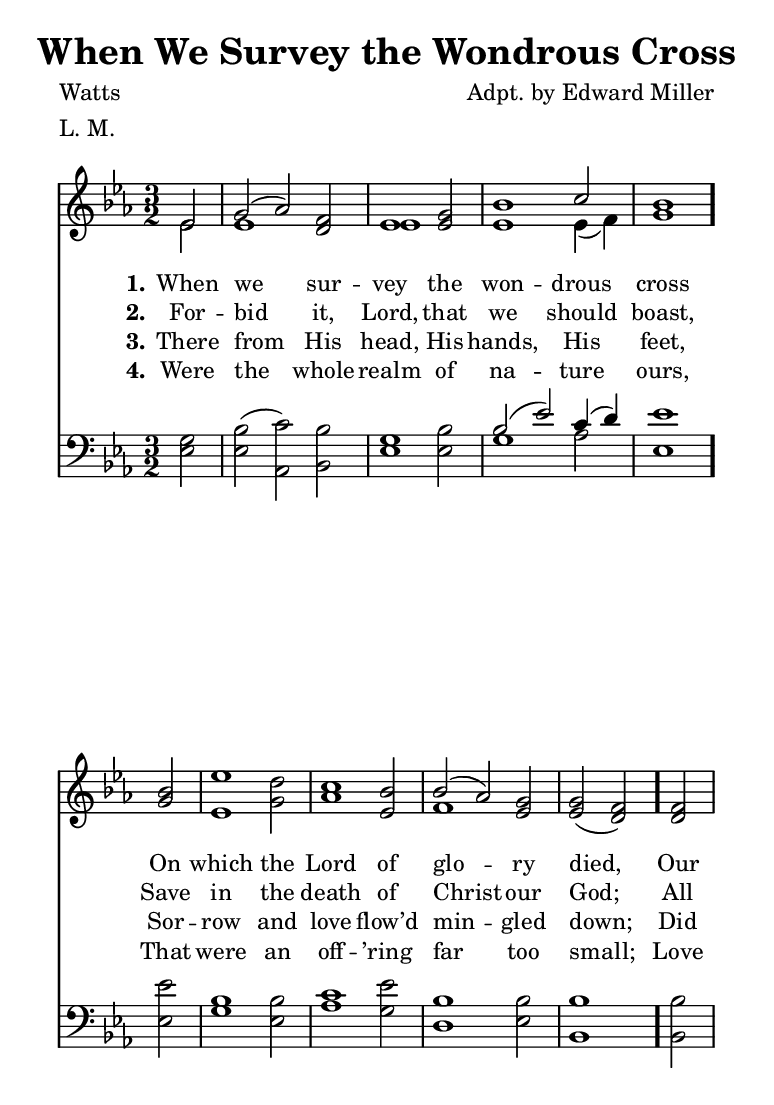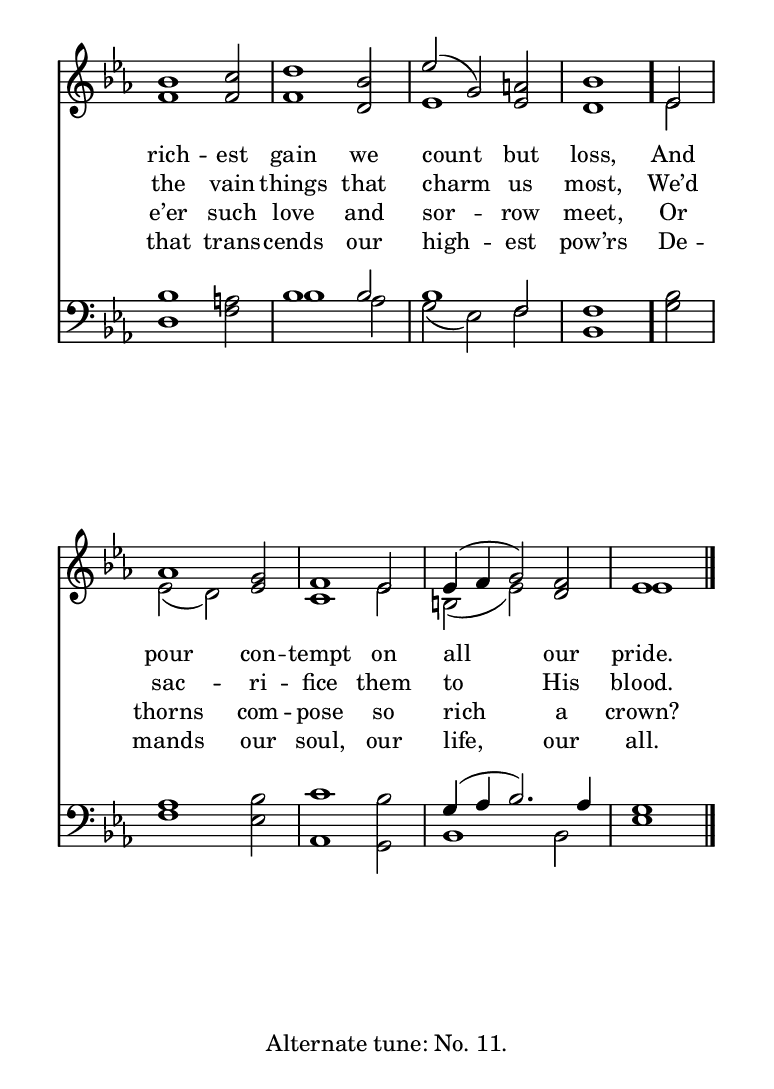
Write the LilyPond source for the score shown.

\include "common/global.ily"
\paper {
  \include "common/paper.ily"
  ragged-last-bottom = ##t
  systems-per-page = ##f
  system-count = #(cond (is-eogsized 2) (#t #f))
}

\header{
  hymnnumber = "199"
  title = "When We Survey the Wondrous Cross"
  tunename = "Rockingham"
  meter = "L. M."
  poet = "Watts"
  composer = "Adpt. by Edward Miller"
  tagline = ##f
}

global = {
  \include "common/overrides.ily"
  \override Staff.TimeSignature.style = #'numbered
  \time 3/2
  \override Score.MetronomeMark.transparent = ##t % hide all fermata changes too
  \tempo 2=90
  \key ees \major
  \partial 2
  \autoBeamOff
}

notesSoprano = {
\global
\relative c' {

  ees2 | g( aes) f | ees1 g2 | bes1 c2 | bes1
  bes2 | ees1 d2 | c1 bes2 | bes( aes) g | g( f)
  f2 | bes1 c2 | d1 bes2 | ees( g,) a | bes1
  ees,2 | aes1 g2 | f1 ees2 | ees4( f g2) f | ees1

  \bar "|."

}
}

notesAlto = {
\global
\relative e' {

  ees2 | ees1 d2 | ees1 ees2 | ees1 ees4( f) | g1
  g2 | ees1 g2 | aes1 ees2 | f1 ees2 | ees( d)
  d2 | f1 f2 | f1 d2 | ees1 ees2 | d1
  ees2 | ees( d) ees | c1 ees2 | b2( ees) d | ees1

}
}

notesTenor = {
\global
\relative a {

  g2 | bes( c) bes | g1 bes2 | bes( ees) c4( d) | ees1
  ees2 | bes1 bes2 | c1 ees2 | bes1 bes2 | bes1
  bes2 | bes1 a2 | bes1 bes2 | bes1 f2 | f1
  bes2 | aes1 bes2 | c1 bes2 | g4( aes bes2.) aes4 | g1

}
}

notesBass = {
\global
\relative f {

  ees2 | ees( aes,) bes | ees1 ees2 g1 aes2 | ees1
  ees2 | g1 ees2 | aes1 g2 | d1 ees2 | bes1
  bes2 d1 f2 | bes1 aes2 | g( ees) f | bes,1
  g'2 | f1 ees2 | aes,1 g2 | bes1 bes2 | ees1

}
}

wordsA = \lyricmode {
\set stanza = "1."

When we sur -- vey the won -- drous cross \bar "."
On which the Lord of glo -- ry died, \bar "."
Our rich -- est gain we count but loss, \bar "."
And pour con -- tempt on all our pride. \bar "."

}

wordsB = \lyricmode {
\set stanza = "2."

For -- bid it, Lord, that we should boast,
Save in the death of Christ our God;
All the vain things that charm us most,
We’d sac -- ri -- fice them to His blood.

}

wordsC = \lyricmode {
\set stanza = "3."

There from His head, His hands, His feet,
Sor -- row and love flow’d min -- gled down;
Did e’er such love and sor -- row meet,
Or thorns com -- pose so rich a crown?

}

wordsD = \lyricmode {
\set stanza = "4."

Were the whole realm of na -- ture ours,
That were an off -- ’ring far too small;
Love that trans -- cends our high -- est pow’rs
De -- mands our soul, our life, our all.

}

\score {
  \context ChoirStaff <<
    \context Staff = upper <<
      \set ChoirStaff.systemStartDelimiter = #'SystemStartBar
      \partcombine #'(2 . 9) \notesSoprano \notesAlto
      \context NullVoice = sopranos { \voiceOne << \notesSoprano >> }
      \context NullVoice = altos { \voiceTwo << \notesAlto >> }
      \context Lyrics = one   \lyricsto sopranos \wordsA
      \context Lyrics = two   \lyricsto sopranos \wordsB
      \context Lyrics = three \lyricsto sopranos \wordsC
      \context Lyrics = four  \lyricsto sopranos \wordsD
    >>
    \context Staff = men <<
      \clef bass
      \partcombine #'(2 . 9) \notesTenor \notesBass
      \context NullVoice = tenors { \voiceOne << \notesTenor >> }
      \context NullVoice = basses { \voiceTwo << \notesBass >> }
    >>
  >>
  \layout {
    \include "common/layout.ily"
    \context {
      \Lyrics
      % Compensate for wide lyrics by squashing things a bit
      \override LyricSpace.minimum-distance = #0.3
    }

  }
  \midi{
    \include "common/midi.ily"
  }
}

\noPageBreak \markup { \vspace #2 \fill-line { \raise #2 \line { Alternate tune: No. 11. } } }

\version "2.19.49"  % necessary for upgrading to future LilyPond versions.

% vi:set et ts=2 sw=2 ai nocindent syntax=lilypond:
